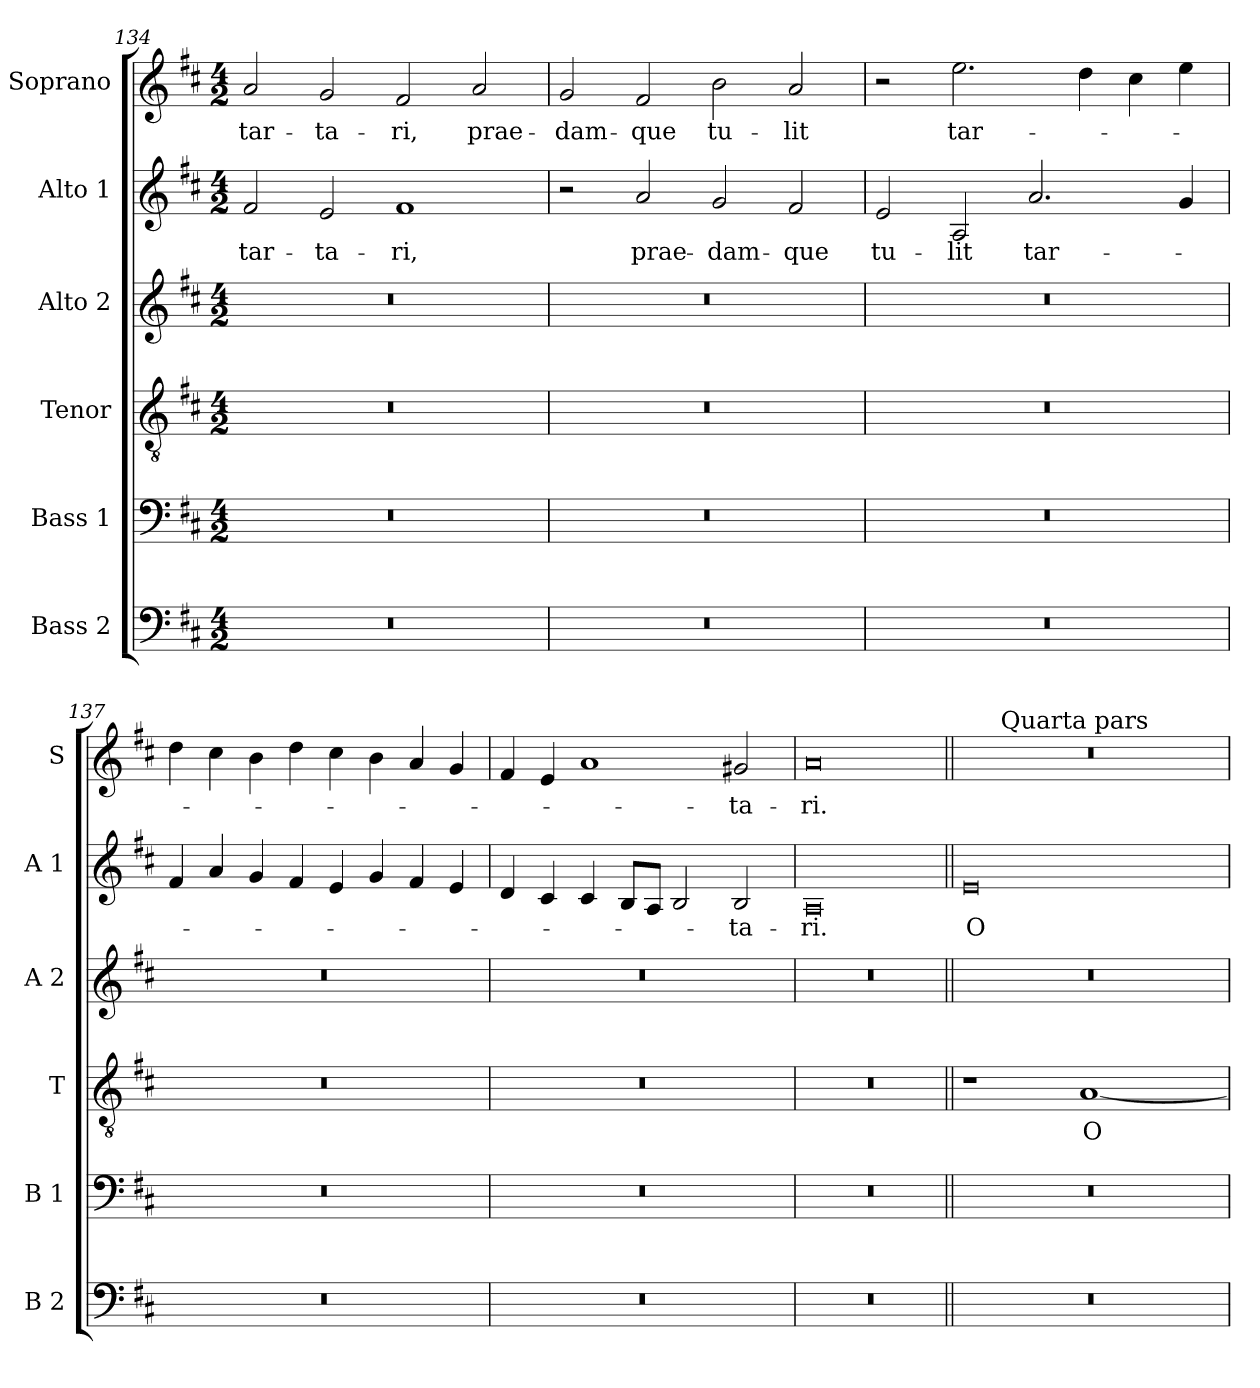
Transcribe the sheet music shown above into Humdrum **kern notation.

**kern	**kern	**kern	**text	**kern	**kern	**text	**kern	**text
*part6	*part5	*part4	*part4	*part3	*part2	*part2	*part1	*part1
*staff6	*staff5	*staff4	*staff4	*staff3	*staff2	*staff2	*staff1	*staff1
*I"Bass 2	*I"Bass 1	*I"Tenor	*	*I"Alto 2	*I"Alto 1	*	*I"Soprano	*
*I'B 2	*I'B 1	*I'T	*	*I'A 2	*I'A 1	*	*I'S	*
*clefF4	*clefF4	*clefGv2	*	*clefG2	*clefG2	*	*clefG2	*
*k[f#c#]	*k[f#c#]	*k[f#c#]	*	*k[f#c#]	*k[f#c#]	*	*k[f#c#]	*
*D:	*D:	*D:	*	*D:	*D:	*	*D:	*
*M4/2	*M4/2	*M4/2	*	*M4/2	*M4/2	*	*M4/2	*
=134	=134	=134	=134	=134	=134	=134	=134	=134
!	!	!	!	!	!	!LO:LY:b	!	!LO:LY:b
0r	0r	0r	.	0r	2f#/	tar-	2a/	tar-
!	!	!	!	!	!	!LO:LY:b	!	!LO:LY:b
.	.	.	.	.	2e/	-ta-	2g/	-ta-
!	!	!	!	!	!	!LO:LY:b	!	!LO:LY:b
.	.	.	.	.	1f#	-ri,	2f#/	-ri,
!	!	!	!	!	!	!	!	!LO:LY:b
.	.	.	.	.	.	.	2a/	prae-
=135	=135	=135	=135	=135	=135	=135	=135	=135
!	!	!	!	!	!	!	!	!LO:LY:b
0r	0r	0r	.	0r	2r	.	2g/	-dam-
!	!	!	!	!	!	!LO:LY:b	!	!LO:LY:b
.	.	.	.	.	2a/	prae-	2f#/	-que
!	!	!	!	!	!	!LO:LY:b	!	!LO:LY:b
.	.	.	.	.	2g/	-dam-	2b\	tu-
!	!	!	!	!	!	!LO:LY:b	!	!LO:LY:b
.	.	.	.	.	2f#/	-que	2a/	-lit
=136	=136	=136	=136	=136	=136	=136	=136	=136
!	!	!	!	!	!	!LO:LY:b	!	!
0r	0r	0r	.	0r	2e/	tu-	2r	.
!	!	!	!	!	!	!LO:LY:b	!	!LO:LY:b
.	.	.	.	.	2A/	-lit	2.ee\	tar-
!	!	!	!	!	!	!LO:LY:b	!	!
.	.	.	.	.	2.a/	tar-	.	.
.	.	.	.	.	.	.	4dd\	.
.	.	.	.	.	.	.	4cc#\	.
.	.	.	.	.	4g/	.	4ee\	.
=137	=137	=137	=137	=137	=137	=137	=137	=137
0r	0r	0r	.	0r	4f#/	.	4dd\	.
.	.	.	.	.	4a/	.	4cc#\	.
.	.	.	.	.	4g/	.	4b\	.
.	.	.	.	.	4f#/	.	4dd\	.
.	.	.	.	.	4e/	.	4cc#\	.
.	.	.	.	.	4g/	.	4b\	.
.	.	.	.	.	4f#/	.	4a/	.
.	.	.	.	.	4e/	.	4g/	.
=138	=138	=138	=138	=138	=138	=138	=138	=138
0r	0r	0r	.	0r	4d/	.	4f#/	.
.	.	.	.	.	4c#/	.	4e/	.
.	.	.	.	.	4c#/	.	1a	.
.	.	.	.	.	8B/L	.	.	.
.	.	.	.	.	8A/J	.	.	.
.	.	.	.	.	2B/	.	.	.
!	!	!	!	!	!	!LO:LY:b	!	!LO:LY:b
.	.	.	.	.	2B/	-ta-	2g#X/	-ta-
=139	=139	=139	=139	=139	=139	=139	=139	=139
!	!	!	!	!	!	!LO:LY:b	!	!LO:LY:b
0r	0r	0r	.	0r	0A	-ri.	0a	-ri.
!!LO:LB:g=z
=140||	=140||	=140||	=140||	=140||	=140||	=140||	=140||	=140||
!	!	!	!	!	!	!LO:LY:b	!	!
*	*	*	*	*	*	*	*^	*
0r	0r	1r	.	0r	0e	O	0r	8..ryy	.
!	!	!	!	!	!	!	!	!LO:TX:a:t=Quarta pars	!
.	.	.	.	.	.	.	.	1ryy	.
!	!	!	!LO:LY:b	!	!	!	!	!	!
.	.	[1A	O	.	.	.	.	.	.
.	.	.	.	.	.	.	.	2ryy	.
.	.	.	.	.	.	.	.	4ryy	.
.	.	.	.	.	.	.	.	32ryy	.
*	*	*	*	*	*	*	*v	*v	*
=	=	=	=	=	=	=	=	=
*-	*-	*-	*-	*-	*-	*-	*-	*-
